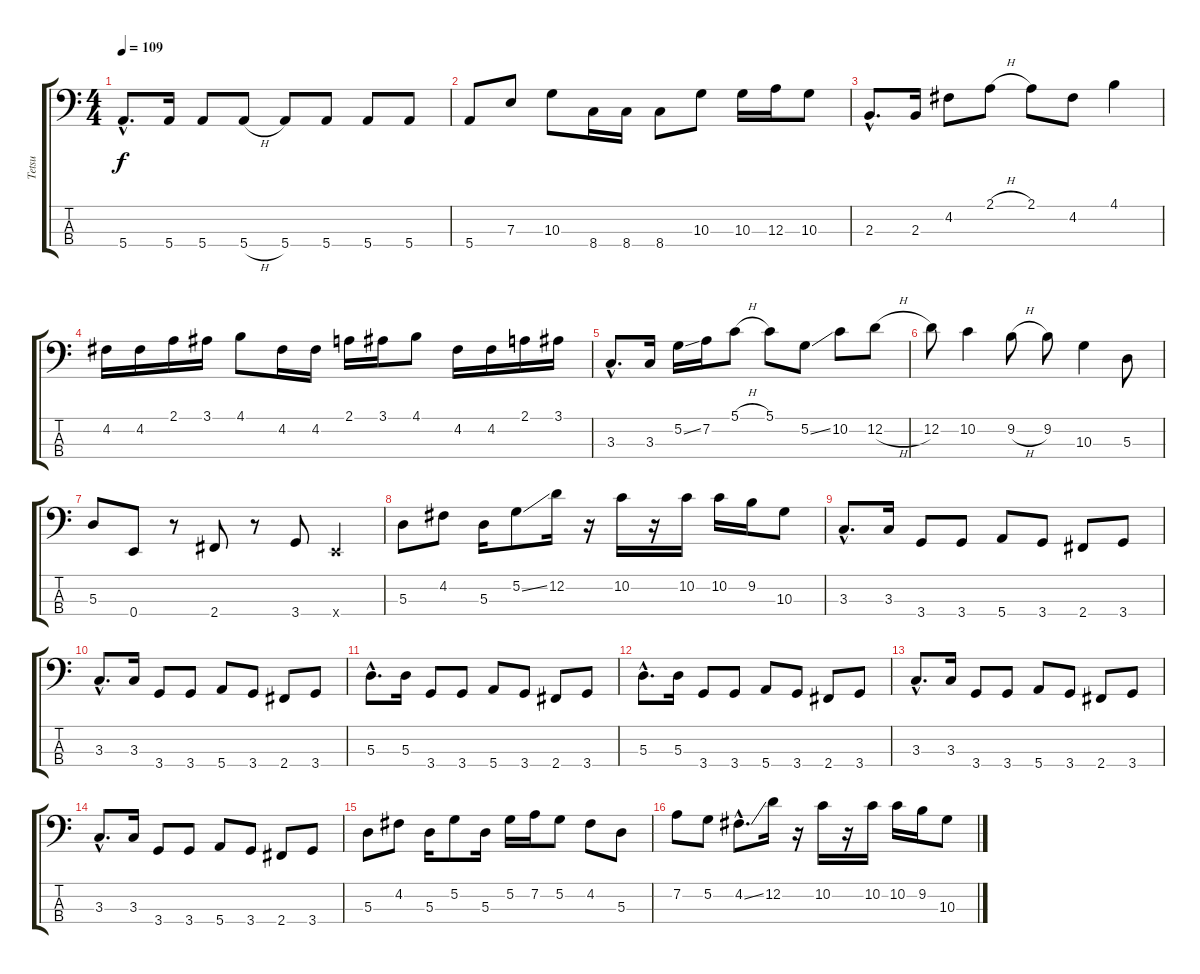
\track ("Tetsu " "Tetsu ") {instrument electricbasspick}
\staff {score tabs}
\tuning (G2 D2 A1 E1) {hide}
\ts (4 4)
\tempo 109
\clef f4
\ks c
5.4{hac}.8{d dy f} 5.4.16 5.4.8 5.4{h}.8 5.4.8 5.4.8 5.4.8 5.4.8 |
5.4.8 7.3.8 10.3.8 8.4.16 8.4.16 8.4.8 10.3.8 10.3.16 12.3.16 10.3.8 |
2.3{hac}.8{d} 2.3.16 4.2.8 2.1{h}.8 2.1.8 4.2.8 4.1.4 |
4.2.16 4.2.16 2.1.16 3.1.16 4.1.8 4.2.16 4.2.16 2.1.16 3.1.16 4.1.8 4.2.16 4.2.16 2.1.16 3.1.16 |
3.3{hac}.8{d} 3.3.16 5.2{ss}.16 7.2.16 5.1{h}.8 5.1.8 5.2{ss}.8 10.2.8 12.2{h}.8 |
12.2.8 10.2.4 9.2{h}.8 9.2.8 10.3.4 5.3.8 |
5.3.8 0.4.8 r.8 2.4.8 r.8 3.4.8 0.4{x}.4 |
5.3.8 4.2.8 5.3.16 5.2{ss}.8 12.2.16 r.16 10.2.16 r.16 10.2.16 10.2.16 9.2.16 10.3.8 |
3.3{hac}.8{d} 3.3.16 3.4.8 3.4.8 5.4.8 3.4.8 2.4.8 3.4.8 |
3.3{hac}.8{d} 3.3.16 3.4.8 3.4.8 5.4.8 3.4.8 2.4.8 3.4.8 |
5.3{hac}.8{d} 5.3.16 3.4.8 3.4.8 5.4.8 3.4.8 2.4.8 3.4.8 |
5.3{hac}.8{d} 5.3.16 3.4.8 3.4.8 5.4.8 3.4.8 2.4.8 3.4.8 |
3.3{hac}.8{d} 3.3.16 3.4.8 3.4.8 5.4.8 3.4.8 2.4.8 3.4.8 |
3.3{hac}.8{d} 3.3.16 3.4.8 3.4.8 5.4.8 3.4.8 2.4.8 3.4.8 |
5.3.8 4.2.8 5.3.16 5.2.8 5.3.16 5.2.16 7.2.16 5.2.8 4.2.8 5.3.8 |
7.2.8 5.2.8 4.2{ss hac}.8{d} 12.2.16 r.16 10.2.16 r.16 10.2.16 10.2.16 9.2.16 10.3.8
